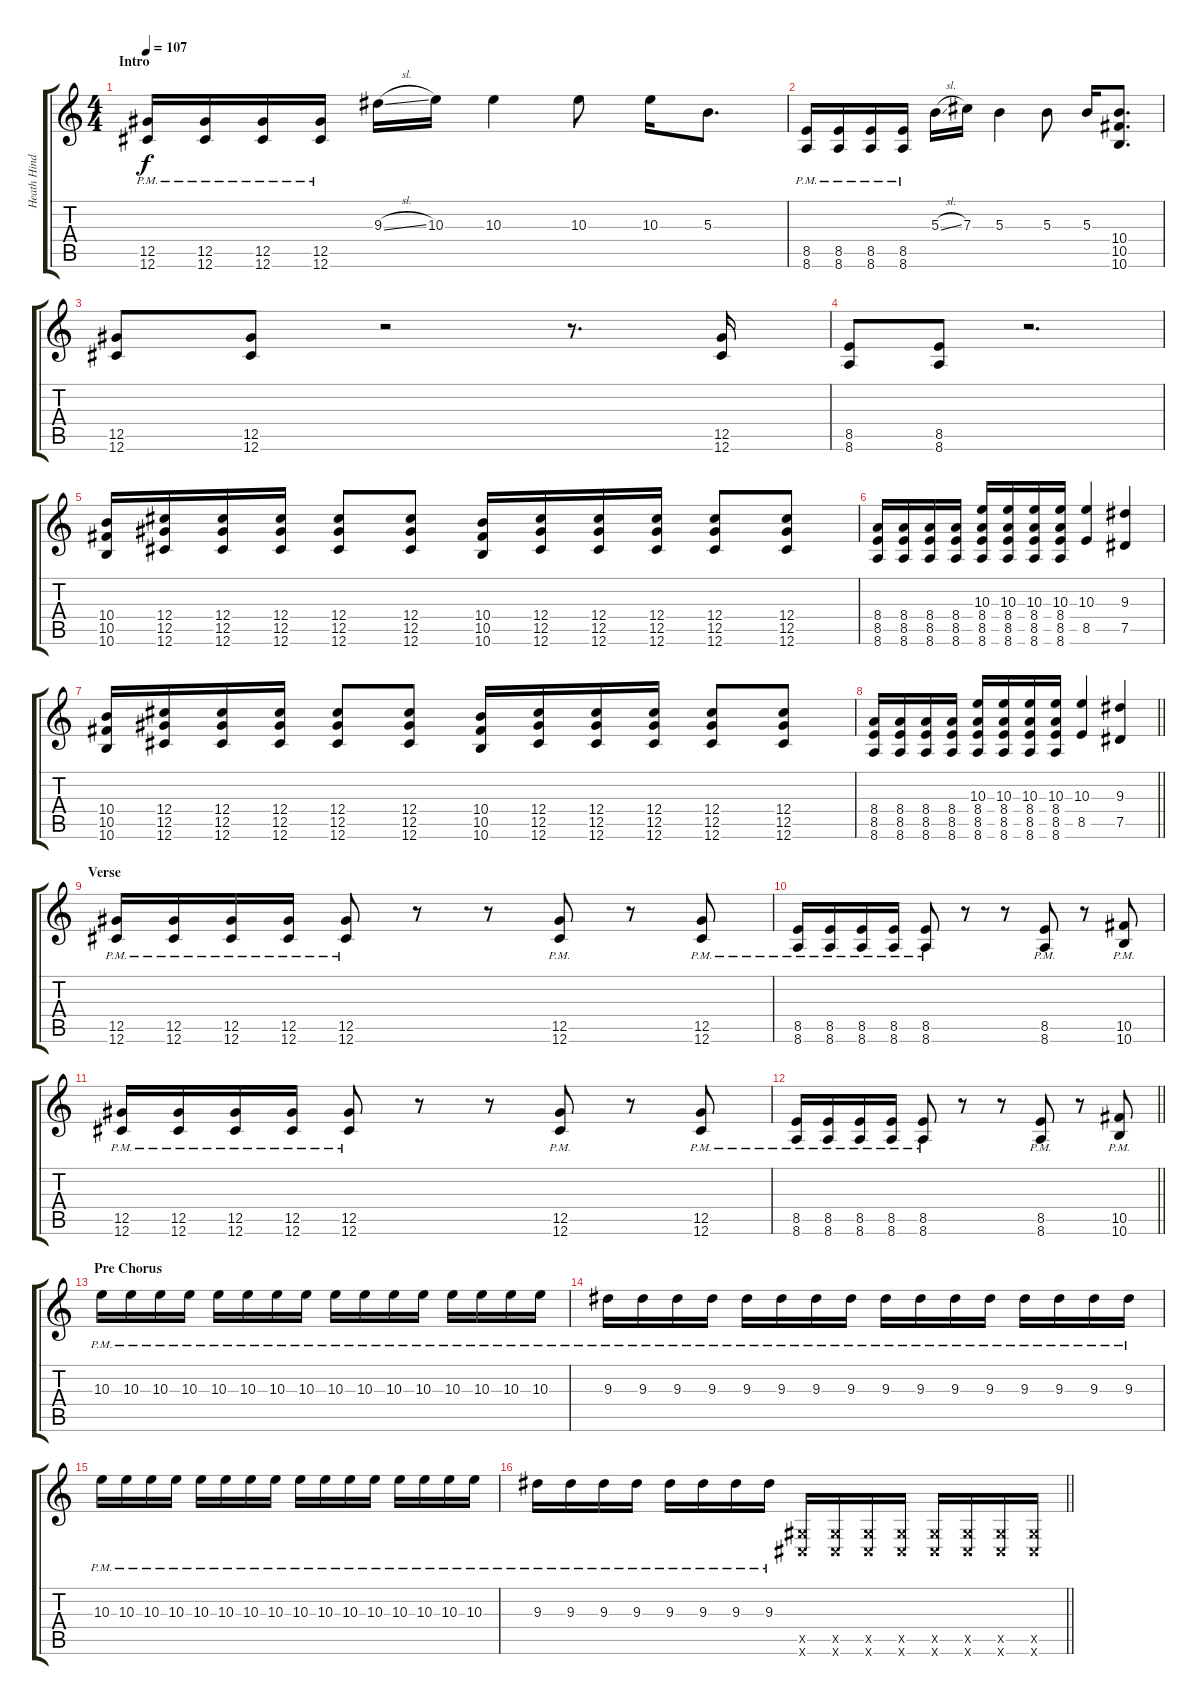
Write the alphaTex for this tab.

\track ("Heath Hindman (Rhythm Guitar)" "Heath Hind") {instrument overdrivenguitar}
\staff {score tabs}
\tuning (Eb4 Bb3 Gb3 Db3 Ab2 Db2) {hide}
\ts (4 4)
\section ("" "Intro")
\tempo 107
\clef g2
\ks c
(12.5{pm} 12.6{pm}).16{dy f instrument overdrivenguitar} (12.5{pm} 12.6{pm}).16 (12.5{pm} 12.6{pm}).16 (12.5{pm} 12.6{pm}).16 9.3{sl}.16 10.3.16 10.3.4 10.3.8 10.3.16 5.3.8{d} |
(8.5{pm} 8.6{pm}).16 (8.5{pm} 8.6{pm}).16 (8.5{pm} 8.6{pm}).16 (8.5{pm} 8.6{pm}).16 5.3{sl}.16 7.3.16 5.3.4 5.3.8 5.3.16 (10.4 10.5 10.6).8{d} |
(12.5 12.6).8 (12.5 12.6).8 r.2 r.8{d} (12.5 12.6).16 |
(8.5 8.6).8 (8.5 8.6).8 r.2{d} |
(10.4 10.5 10.6).16 (12.4 12.5 12.6).16 (12.4 12.5 12.6).16 (12.4 12.5 12.6).16 (12.4 12.5 12.6).8 (12.4 12.5 12.6).8 (10.4 10.5 10.6).16 (12.4 12.5 12.6).16 (12.4 12.5 12.6).16 (12.4 12.5 12.6).16 (12.4 12.5 12.6).8 (12.4 12.5 12.6).8 |
(8.4 8.5 8.6).16 (8.4 8.5 8.6).16 (8.4 8.5 8.6).16 (8.4 8.5 8.6).16 (10.3 8.4 8.5 8.6).16 (10.3 8.4 8.5 8.6).16 (10.3 8.4 8.5 8.6).16 (10.3 8.4 8.5 8.6).16 (10.3 8.5).4 (9.3 7.5).4 |
(10.4 10.5 10.6).16 (12.4 12.5 12.6).16 (12.4 12.5 12.6).16 (12.4 12.5 12.6).16 (12.4 12.5 12.6).8 (12.4 12.5 12.6).8 (10.4 10.5 10.6).16 (12.4 12.5 12.6).16 (12.4 12.5 12.6).16 (12.4 12.5 12.6).16 (12.4 12.5 12.6).8 (12.4 12.5 12.6).8 |
\barLineRight lightlight
(8.4 8.5 8.6).16 (8.4 8.5 8.6).16 (8.4 8.5 8.6).16 (8.4 8.5 8.6).16 (10.3 8.4 8.5 8.6).16 (10.3 8.4 8.5 8.6).16 (10.3 8.4 8.5 8.6).16 (10.3 8.4 8.5 8.6).16 (10.3 8.5).4 (9.3 7.5).4 |
\section ("" "Verse")
(12.5{pm} 12.6{pm}).16 (12.5{pm} 12.6{pm}).16 (12.5{pm} 12.6{pm}).16 (12.5{pm} 12.6{pm}).16 (12.5{pm} 12.6{pm}).8 r.8 r.8 (12.5{pm} 12.6{pm}).8 r.8 (12.5{pm} 12.6{pm}).8 |
(8.5{pm} 8.6{pm}).16 (8.5{pm} 8.6{pm}).16 (8.5{pm} 8.6{pm}).16 (8.5{pm} 8.6{pm}).16 (8.5{pm} 8.6{pm}).8 r.8 r.8 (8.5{pm} 8.6{pm}).8 r.8 (10.5{pm} 10.6{pm}).8 |
(12.5{pm} 12.6{pm}).16 (12.5{pm} 12.6{pm}).16 (12.5{pm} 12.6{pm}).16 (12.5{pm} 12.6{pm}).16 (12.5{pm} 12.6{pm}).8 r.8 r.8 (12.5{pm} 12.6{pm}).8 r.8 (12.5{pm} 12.6{pm}).8 |
\barLineRight lightlight
(8.5{pm} 8.6{pm}).16 (8.5{pm} 8.6{pm}).16 (8.5{pm} 8.6{pm}).16 (8.5{pm} 8.6{pm}).16 (8.5{pm} 8.6{pm}).8 r.8 r.8 (8.5{pm} 8.6{pm}).8 r.8 (10.5{pm} 10.6{pm}).8 |
\section ("" "Pre Chorus")
10.3{pm}.16 10.3{pm}.16 10.3{pm}.16 10.3{pm}.16 10.3{pm}.16 10.3{pm}.16 10.3{pm}.16 10.3{pm}.16 10.3{pm}.16 10.3{pm}.16 10.3{pm}.16 10.3{pm}.16 10.3{pm}.16 10.3{pm}.16 10.3{pm}.16 10.3{pm}.16 |
9.3{pm}.16 9.3{pm}.16 9.3{pm}.16 9.3{pm}.16 9.3{pm}.16 9.3{pm}.16 9.3{pm}.16 9.3{pm}.16 9.3{pm}.16 9.3{pm}.16 9.3{pm}.16 9.3{pm}.16 9.3{pm}.16 9.3{pm}.16 9.3{pm}.16 9.3{pm}.16 |
10.3{pm}.16 10.3{pm}.16 10.3{pm}.16 10.3{pm}.16 10.3{pm}.16 10.3{pm}.16 10.3{pm}.16 10.3{pm}.16 10.3{pm}.16 10.3{pm}.16 10.3{pm}.16 10.3{pm}.16 10.3{pm}.16 10.3{pm}.16 10.3{pm}.16 10.3{pm}.16 |
\barLineRight lightlight
9.3{pm}.16 9.3{pm}.16 9.3{pm}.16 9.3{pm}.16 9.3{pm}.16 9.3{pm}.16 9.3{pm}.16 9.3{pm}.16 (0.5{x} 0.6{x}).16 (0.5{x} 0.6{x}).16 (0.5{x} 0.6{x}).16 (0.5{x} 0.6{x}).16 (0.5{x} 0.6{x}).16 (0.5{x} 0.6{x}).16 (0.5{x} 0.6{x}).16 (0.5{x} 0.6{x}).16
